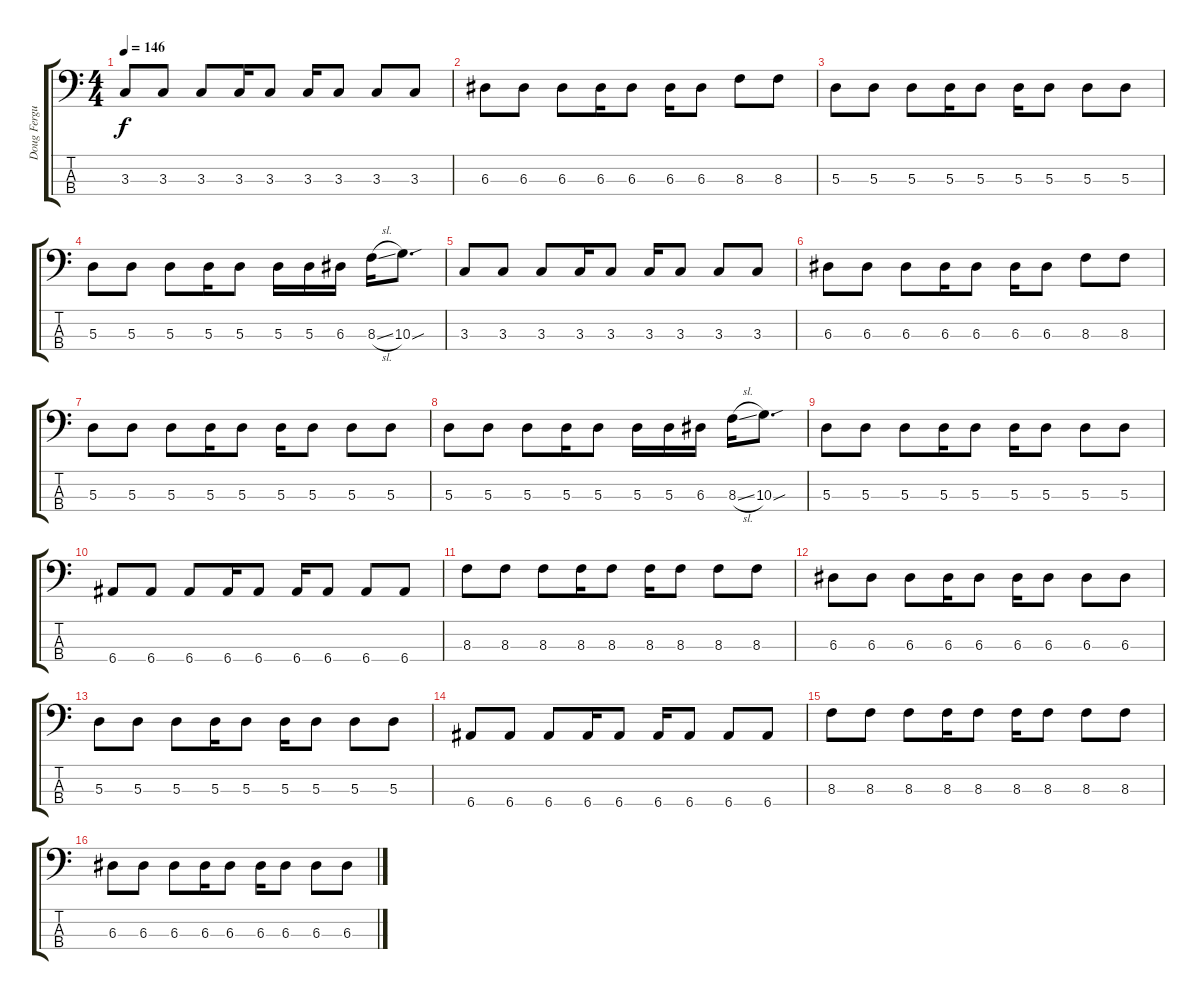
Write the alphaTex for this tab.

\track ("Doug Ferguson (Bass)" "Doug Fergu") {instrument electricbassfinger}
\staff {score tabs}
\tuning (G2 D2 A1 E1) {hide}
\ts (4 4)
\tempo 146
\clef f4
\ks c
3.3.8{dy f} 3.3.8 3.3.8 3.3.16 3.3.8 3.3.16 3.3.8 3.3.8 3.3.8 |
6.3.8 6.3.8 6.3.8 6.3.16 6.3.8 6.3.16 6.3.8 8.3.8 8.3.8 |
5.3.8 5.3.8 5.3.8 5.3.16 5.3.8 5.3.16 5.3.8 5.3.8 5.3.8 |
5.3.8 5.3.8 5.3.8 5.3.16 5.3.8 5.3.16 5.3.16 6.3.16 8.3{sl}.16 10.3{sou}.8{d} |
3.3.8 3.3.8 3.3.8 3.3.16 3.3.8 3.3.16 3.3.8 3.3.8 3.3.8 |
6.3.8 6.3.8 6.3.8 6.3.16 6.3.8 6.3.16 6.3.8 8.3.8 8.3.8 |
5.3.8 5.3.8 5.3.8 5.3.16 5.3.8 5.3.16 5.3.8 5.3.8 5.3.8 |
5.3.8 5.3.8 5.3.8 5.3.16 5.3.8 5.3.16 5.3.16 6.3.16 8.3{sl}.16 10.3{sou}.8{d} |
5.3.8 5.3.8 5.3.8 5.3.16 5.3.8 5.3.16 5.3.8 5.3.8 5.3.8 |
6.4.8 6.4.8 6.4.8 6.4.16 6.4.8 6.4.16 6.4.8 6.4.8 6.4.8 |
8.3.8 8.3.8 8.3.8 8.3.16 8.3.8 8.3.16 8.3.8 8.3.8 8.3.8 |
6.3.8 6.3.8 6.3.8 6.3.16 6.3.8 6.3.16 6.3.8 6.3.8 6.3.8 |
5.3.8 5.3.8 5.3.8 5.3.16 5.3.8 5.3.16 5.3.8 5.3.8 5.3.8 |
6.4.8 6.4.8 6.4.8 6.4.16 6.4.8 6.4.16 6.4.8 6.4.8 6.4.8 |
8.3.8 8.3.8 8.3.8 8.3.16 8.3.8 8.3.16 8.3.8 8.3.8 8.3.8 |
6.3.8 6.3.8 6.3.8 6.3.16 6.3.8 6.3.16 6.3.8 6.3.8 6.3.8
